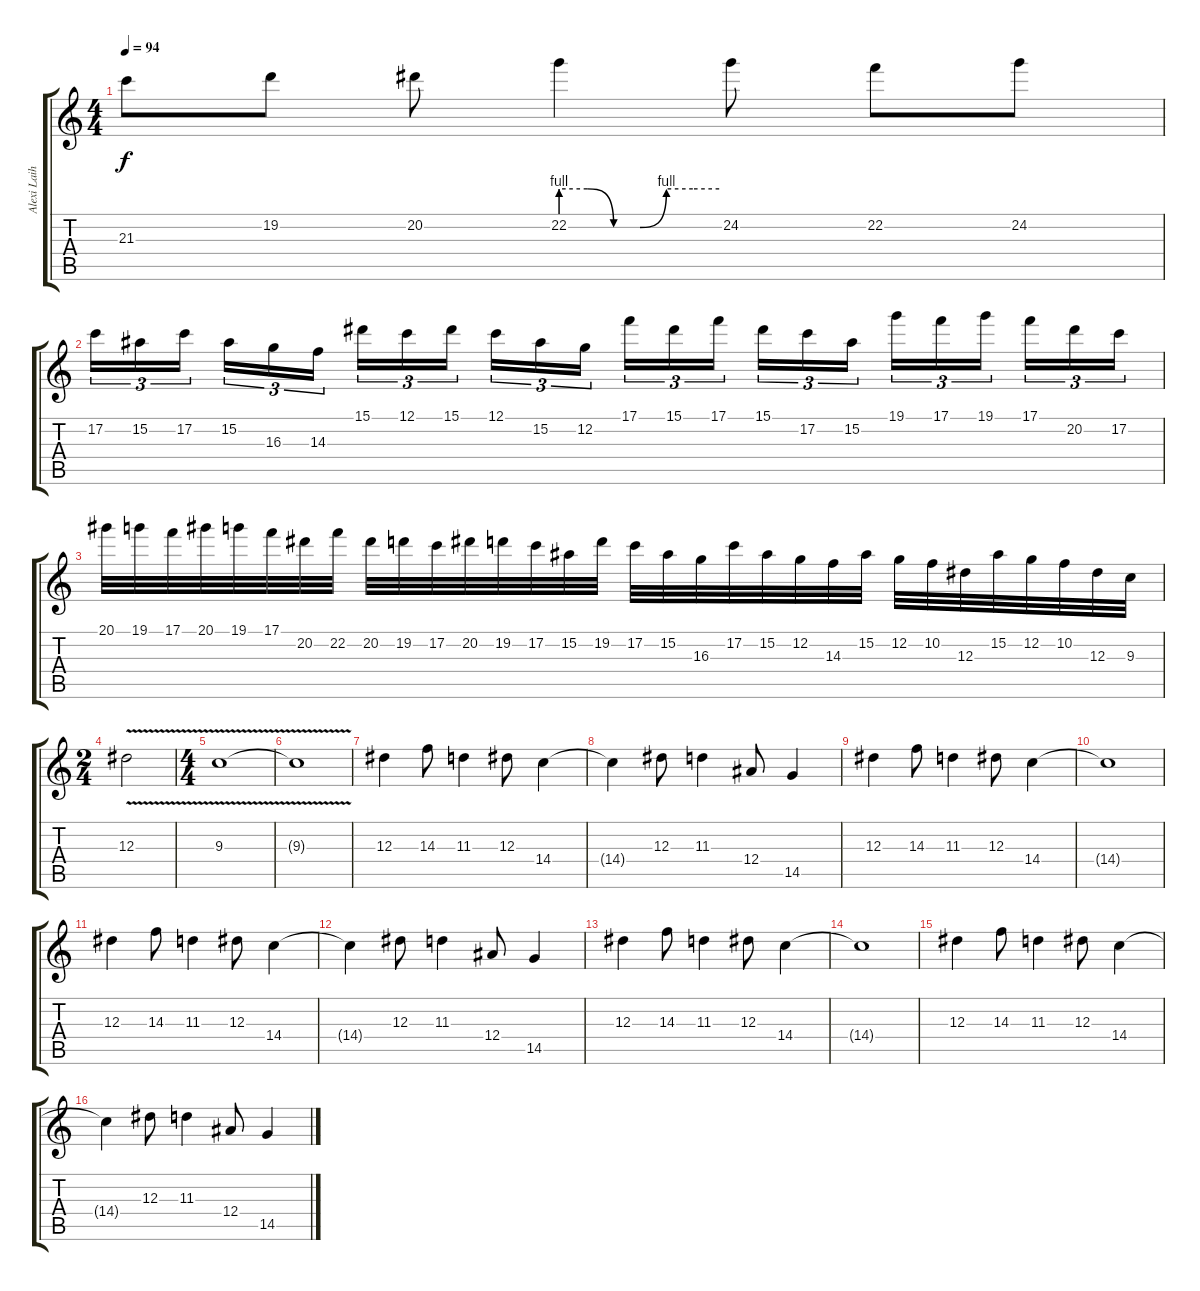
\track ("Alexi Laiho" "Alexi Laih") {instrument distortionguitar}
\staff {score tabs}
\tuning (C4 G3 Eb3 Bb2 F2 C2) {hide}
\ts (4 4)
\tempo 94
\clef g2
\ks c
21.3.8{dy f} 19.2.8 20.2.8 22.2{be (custom 0 4 10 4 20 0 30 0 40 4 50 4 60 4)}.4 24.2.8 22.2.8 24.2.8 |
17.2.16{tu (3 2)} 15.2.16{tu (3 2)} 17.2.16{tu (3 2) beam splitsecondary} 15.2.16{tu (3 2)} 16.3.16{tu (3 2)} 14.3.16{tu (3 2)} 15.1.16{tu (3 2)} 12.1.16{tu (3 2)} 15.1.16{tu (3 2) beam splitsecondary} 12.1.16{tu (3 2)} 15.2.16{tu (3 2)} 12.2.16{tu (3 2)} 17.1.16{tu (3 2)} 15.1.16{tu (3 2)} 17.1.16{tu (3 2) beam splitsecondary} 15.1.16{tu (3 2)} 17.2.16{tu (3 2)} 15.2.16{tu (3 2)} 19.1.16{tu (3 2)} 17.1.16{tu (3 2)} 19.1.16{tu (3 2) beam splitsecondary} 17.1.16{tu (3 2)} 20.2.16{tu (3 2)} 17.2.16{tu (3 2)} |
20.1.32 19.1.32 17.1.32 20.1.32 19.1.32 17.1.32 20.2.32 22.2.32 20.2.32 19.2.32 17.2.32 20.2.32 19.2.32 17.2.32 15.2.32 19.2.32 17.2.32 15.2.32 16.3.32 17.2.32 15.2.32 12.2.32 14.3.32 15.2.32 12.2.32 10.2.32 12.3.32 15.2.32 12.2.32 10.2.32 12.3.32 9.3.32 |
\ts (2 4)
12.3{v}.2 |
\ts (4 4)
9.3{v}.1 |
9.3{t}.1 |
12.3.4 14.3.8 11.3.4 12.3.8 14.4.4 |
14.4{t}.4 12.3.8 11.3.4 12.4.8 14.5.4 |
12.3.4 14.3.8 11.3.4 12.3.8 14.4.4 |
14.4{t}.1 |
12.3.4 14.3.8 11.3.4 12.3.8 14.4.4 |
14.4{t}.4 12.3.8 11.3.4 12.4.8 14.5.4 |
12.3.4 14.3.8 11.3.4 12.3.8 14.4.4 |
14.4{t}.1 |
12.3.4 14.3.8 11.3.4 12.3.8 14.4.4 |
14.4{t}.4 12.3.8 11.3.4 12.4.8 14.5.4
